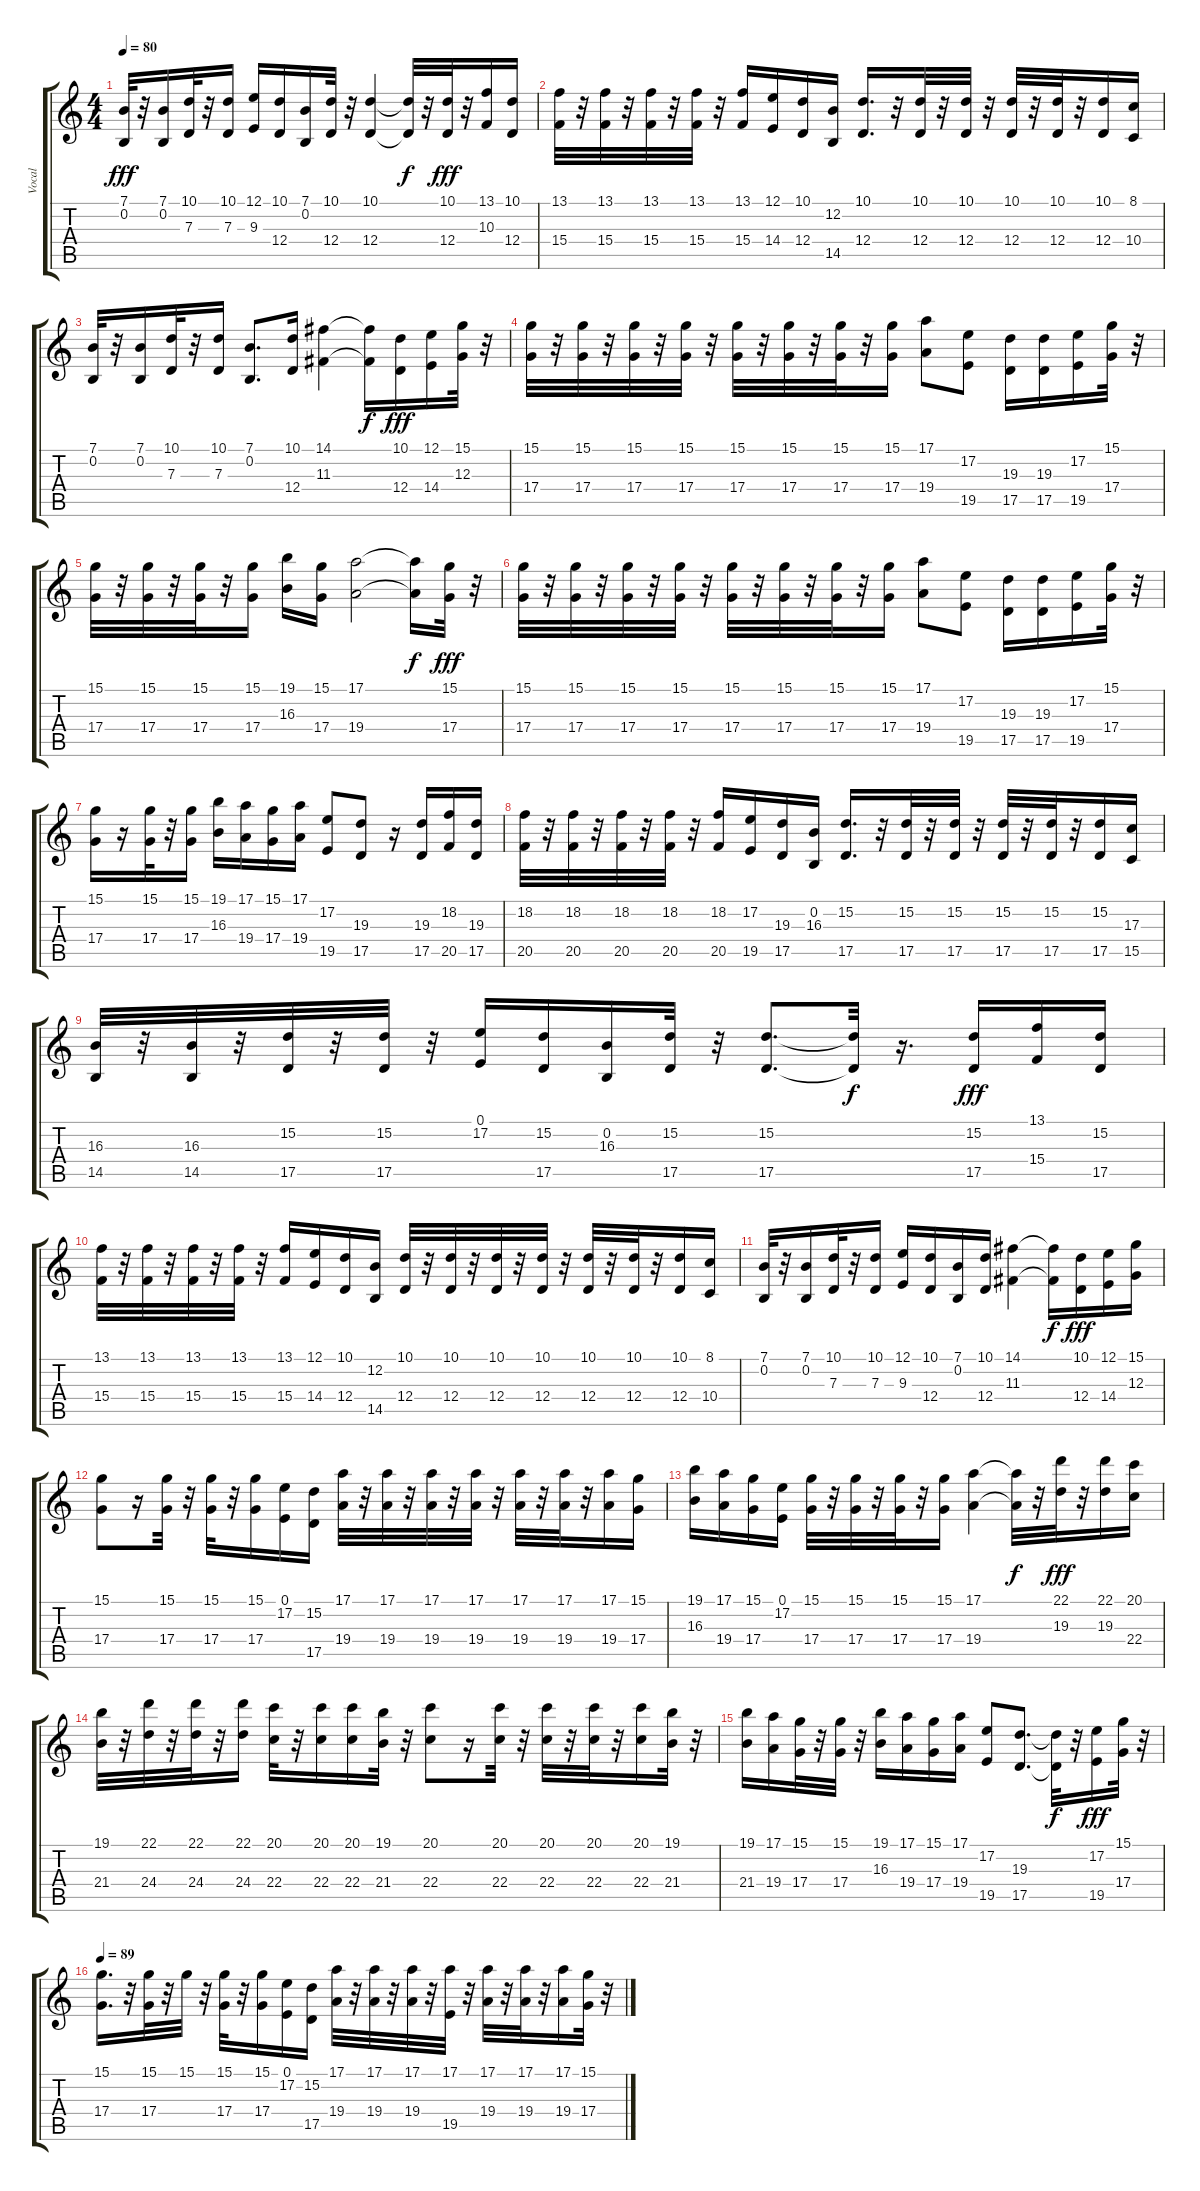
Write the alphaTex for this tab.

\track ("Vocal" "Vocal") {instrument synthbrass2}
\staff {score tabs}
\tuning (E4 B3 G3 D3 A2 E2) {hide}
\ts (4 4)
\tempo 80
\clef g2
\ks c
(7.1 0.2).32{dy fff} r.32 (7.1 0.2).16 (10.1 7.3).32 r.32 (10.1 7.3).16 (12.1 9.3).16 (10.1 12.4).16 (7.1 0.2).16 (10.1 12.4).32 r.32 (10.1 12.4).4 (10.1{t} 12.4{t}).32{dy f} r.32 (10.1 12.4).32{dy fff} r.32 (13.1 10.3).16 (10.1 12.4).16 |
(13.1 15.4).32 r.32 (13.1 15.4).32 r.32 (13.1 15.4).32 r.32 (13.1 15.4).32 r.32 (13.1 15.4).16 (12.1 14.4).16 (10.1 12.4).16 (12.2 14.5).16 (10.1 12.4).16{d} r.32 (10.1 12.4).32 r.32 (10.1 12.4).32 r.32 (10.1 12.4).32 r.32 (10.1 12.4).32 r.32 (10.1 12.4).16 (8.1 10.4).16 |
(7.1 0.2).32 r.32 (7.1 0.2).16 (10.1 7.3).32 r.32 (10.1 7.3).16 (7.1 0.2).8{d} (10.1 12.4).16 (14.1 11.3).4 (14.1{t} 11.3{t}).16{dy f} (10.1 12.4).16{dy fff} (12.1 14.4).16 (15.1 12.3).32 r.32 |
(15.1 17.4).32 r.32 (15.1 17.4).32 r.32 (15.1 17.4).32 r.32 (15.1 17.4).32 r.32 (15.1 17.4).32 r.32 (15.1 17.4).32 r.32 (15.1 17.4).32 r.32 (15.1 17.4).16 (17.1 19.4).8 (17.2 19.5).8 (19.3 17.5).16 (19.3 17.5).16 (17.2 19.5).16 (15.1 17.4).32 r.32 |
(15.1 17.4).32 r.32 (15.1 17.4).32 r.32 (15.1 17.4).32 r.32 (15.1 17.4).16 (19.1 16.3).16 (15.1 17.4).16 (17.1 19.4).2 (17.1{t} 19.4{t}).16{dy f} (15.1 17.4).32{dy fff} r.32 |
(15.1 17.4).32 r.32 (15.1 17.4).32 r.32 (15.1 17.4).32 r.32 (15.1 17.4).32 r.32 (15.1 17.4).32 r.32 (15.1 17.4).32 r.32 (15.1 17.4).32 r.32 (15.1 17.4).16 (17.1 19.4).8 (17.2 19.5).8 (19.3 17.5).16 (19.3 17.5).16 (17.2 19.5).16 (15.1 17.4).32 r.32 |
(15.1 17.4).16 r.16 (15.1 17.4).32 r.32 (15.1 17.4).16 (19.1 16.3).16 (17.1 19.4).16 (15.1 17.4).16 (17.1 19.4).16 (17.2 19.5).8 (19.3 17.5).8 r.16 (19.3 17.5).16 (18.2 20.5).16 (19.3 17.5).16 |
(18.2 20.5).32 r.32 (18.2 20.5).32 r.32 (18.2 20.5).32 r.32 (18.2 20.5).32 r.32 (18.2 20.5).16 (17.2 19.5).16 (19.3 17.5).16 (0.2 16.3).16 (15.2 17.5).16{d} r.32 (15.2 17.5).32 r.32 (15.2 17.5).32 r.32 (15.2 17.5).32 r.32 (15.2 17.5).32 r.32 (15.2 17.5).16 (17.3 15.5).16 |
(16.3 14.5).32 r.32 (16.3 14.5).32 r.32 (15.2 17.5).32 r.32 (15.2 17.5).32 r.32 (0.1 17.2).16 (15.2 17.5).16 (0.2 16.3).16 (15.2 17.5).32 r.32 (15.2 17.5).8{d} (15.2{t} 17.5{t}).32{dy f} r.16{d} (15.2 17.5).16{dy fff} (13.1 15.4).16 (15.2 17.5).16 |
(13.1 15.4).32 r.32 (13.1 15.4).32 r.32 (13.1 15.4).32 r.32 (13.1 15.4).32 r.32 (13.1 15.4).16 (12.1 14.4).16 (10.1 12.4).16 (12.2 14.5).16 (10.1 12.4).32 r.32 (10.1 12.4).32 r.32 (10.1 12.4).32 r.32 (10.1 12.4).32 r.32 (10.1 12.4).32 r.32 (10.1 12.4).32 r.32 (10.1 12.4).16 (8.1 10.4).16 |
(7.1 0.2).32 r.32 (7.1 0.2).16 (10.1 7.3).32 r.32 (10.1 7.3).16 (12.1 9.3).16 (10.1 12.4).16 (7.1 0.2).16 (10.1 12.4).16 (14.1 11.3).4 (14.1{t} 11.3{t}).16{dy f} (10.1 12.4).16{dy fff} (12.1 14.4).16 (15.1 12.3).16 |
(15.1 17.4).8 r.16 (15.1 17.4).32 r.32 (15.1 17.4).32 r.32 (15.1 17.4).16 (0.1 17.2).16 (15.2 17.5).16 (17.1 19.4).32 r.32 (17.1 19.4).32 r.32 (17.1 19.4).32 r.32 (17.1 19.4).32 r.32 (17.1 19.4).32 r.32 (17.1 19.4).32 r.32 (17.1 19.4).16 (15.1 17.4).16 |
(19.1 16.3).16 (17.1 19.4).16 (15.1 17.4).16 (0.1 17.2).16 (15.1 17.4).32 r.32 (15.1 17.4).32 r.32 (15.1 17.4).32 r.32 (15.1 17.4).16 (17.1 19.4).4 (17.1{t} 19.4{t}).32{dy f} r.32 (22.1 19.3).32{dy fff} r.32 (22.1 19.3).16 (20.1 22.4).16 |
(19.1 21.4).32 r.32 (22.1 24.4).32 r.32 (22.1 24.4).32 r.32 (22.1 24.4).16 (20.1 22.4).32 r.32 (20.1 22.4).16 (20.1 22.4).16 (19.1 21.4).32 r.32 (20.1 22.4).8 r.16 (20.1 22.4).32 r.32 (20.1 22.4).32 r.32 (20.1 22.4).32 r.32 (20.1 22.4).16 (19.1 21.4).32 r.32 |
(19.1 21.4).16 (17.1 19.4).16 (15.1 17.4).32 r.32 (15.1 17.4).32 r.32 (19.1 16.3).16 (17.1 19.4).16 (15.1 17.4).16 (17.1 19.4).16 (17.2 19.5).8 (19.3 17.5).8{d} (19.3{t} 17.5{t}).32{dy f} r.32 (17.2 19.5).16{dy fff} (15.1 17.4).32{volume 11} r.32 |
\tempo 89
(15.1 17.4).16{d} r.32 (15.1 17.4).32 r.32 15.1.32 r.32 (15.1 17.4).32 r.32 (15.1 17.4).16 (0.1 17.2).16 (15.2 17.5).16 (17.1 19.4).32 r.32 (17.1 19.4).32 r.32 (17.1 19.4).32 r.32 (17.1 19.5).32 r.32 (17.1 19.4).32 r.32 (17.1 19.4).32 r.32 (17.1 19.4).16 (15.1 17.4).32 r.32
